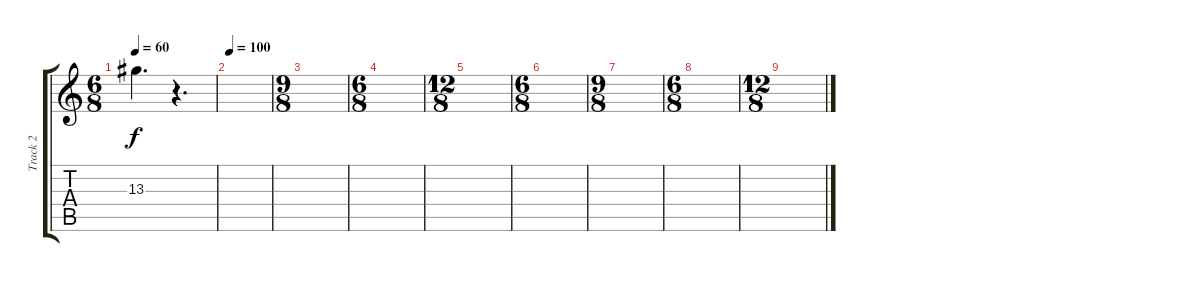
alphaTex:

\track ("Track 2" "Track 2") {instrument distortionguitar}
\staff {score tabs}
\tuning (E4 B3 G3 D3 A2 E2) {hide}
\ts (6 8)
\tempo 60
\clef g2
\ks c
13.3{t}.4{d dy f} r.4{d} |
\tempo 100
|
\ts (9 8)
|
\ts (6 8)
|
\ts (12 8)
|
\ts (6 8)
|
\ts (9 8)
|
\ts (6 8)
|
\ts (12 8)
